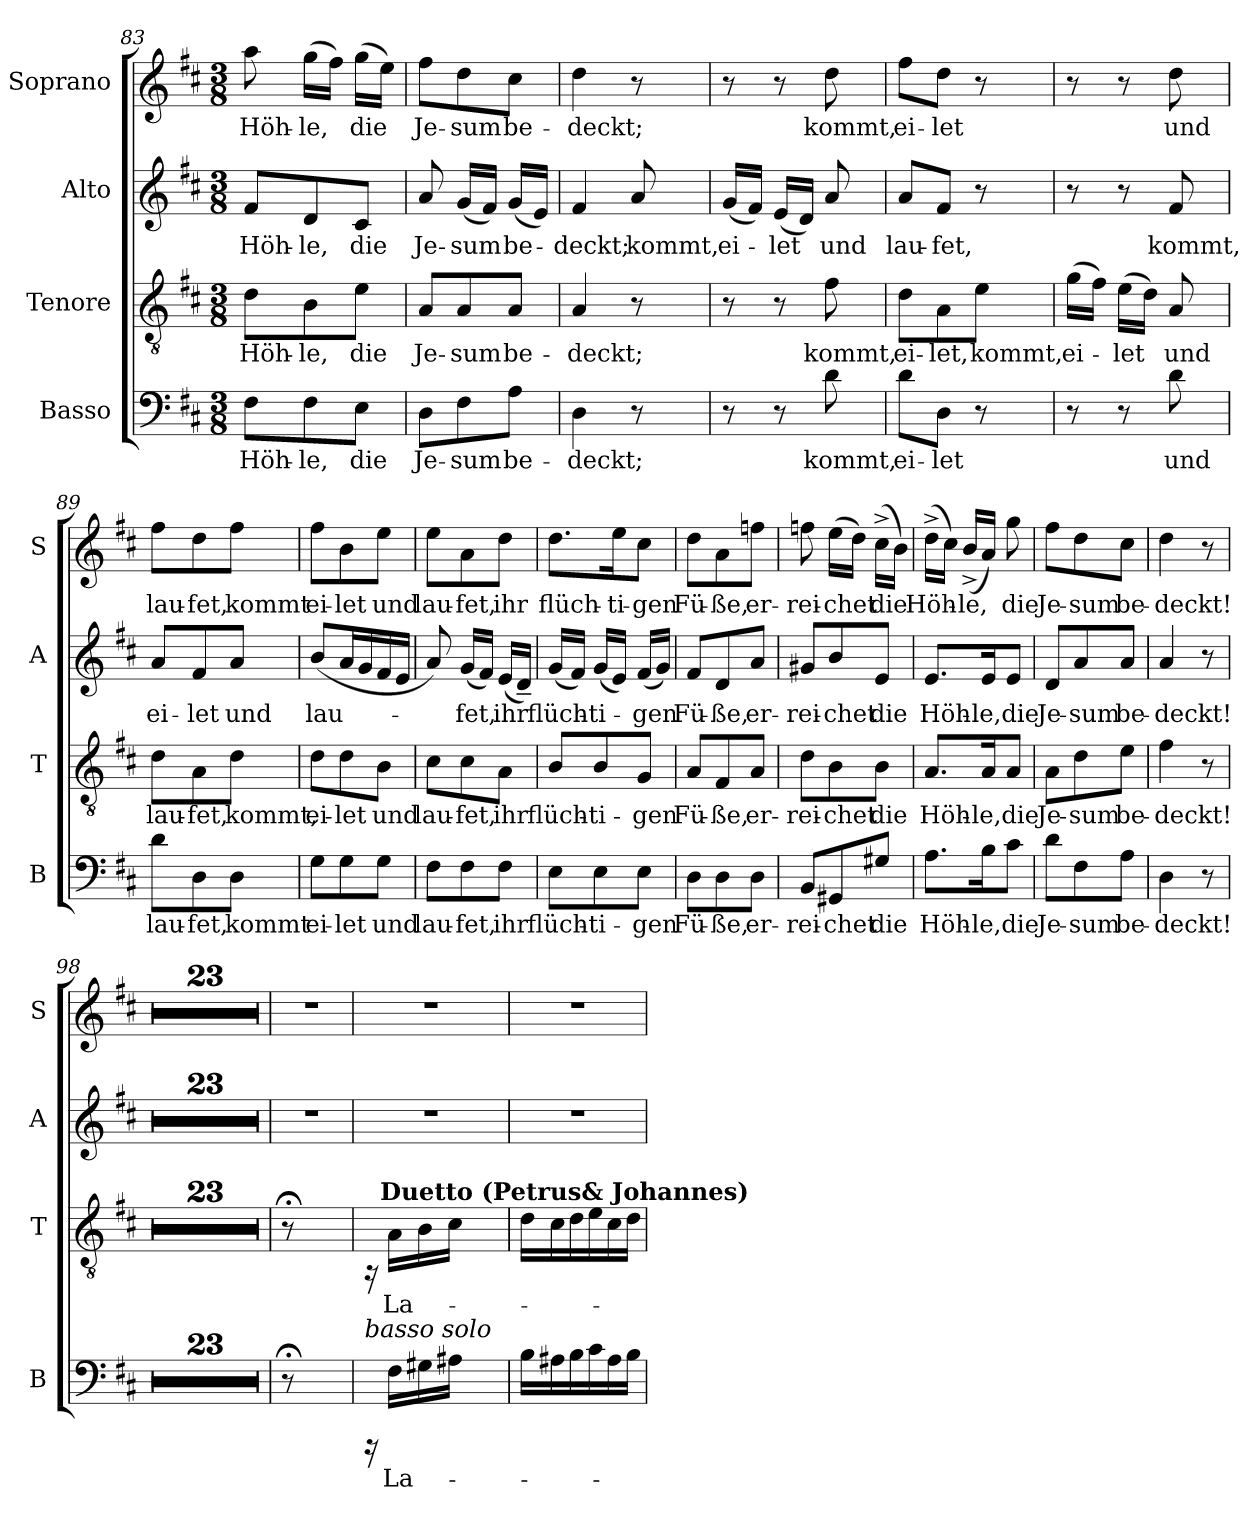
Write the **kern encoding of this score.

**kern	**text	**kern	**text	**kern	**text	**kern	**text
*part4	*part4	*part3	*part3	*part2	*part2	*part1	*part1
*staff4	*staff4	*staff3	*staff3	*staff2	*staff2	*staff1	*staff1
*I"Basso	*	*I"Tenore	*	*I"Alto	*	*I"Soprano	*
*I'B	*	*I'T	*	*I'A	*	*I'S	*
*clefF4	*	*clefGv2	*	*clefG2	*	*clefG2	*
*k[f#c#]	*	*k[f#c#]	*	*k[f#c#]	*	*k[f#c#]	*
*D:	*	*D:	*	*D:	*	*D:	*
*M3/8	*	*M3/8	*	*M3/8	*	*M3/8	*
=83	=83	=83	=83	=83	=83	=83	=83
!	!LO:LY:b:cj	!	!LO:LY:b:cj	!	!LO:LY:b:cj	!	!LO:LY:b:cj
8F#\L	Höh-	8d\L	Höh-	8f#/L	Höh-	8aa\	Höh-
!	!LO:LY:b:rj	!	!LO:LY:b:rj	!	!LO:LY:b:rj	!	!LO:LY:b:rj
8F#\	-le,	8B\	-le,	8d/	-le,	(>16gg\L	-le,
.	.	.	.	.	.	16ff#\J)	.
!	!LO:LY:b:cj	!	!LO:LY:b:cj	!	!LO:LY:b:cj	!	!LO:LY:b:cj
8E\J	die	8e\J	die	8c#/J	die	(>16gg\L	die
.	.	.	.	.	.	16ee\J)	.
=84	=84	=84	=84	=84	=84	=84	=84
!	!LO:LY:b	!	!LO:LY:b	!	!LO:LY:b:cj	!	!LO:LY:b
8D\L	Je-	8A/L	Je-	8a/	Je-	8ff#\L	Je-
!	!LO:LY:b:cj	!	!LO:LY:b:cj	!	!LO:LY:b	!	!LO:LY:b:cj
8F#\	-sum	8A/	-sum	(<16g/L	-sum	8dd\	-sum
.	.	.	.	16f#/J)	.	.	.
!	!LO:LY:b:cj	!	!LO:LY:b:cj	!	!LO:LY:b:cj	!	!LO:LY:b:cj
8A\J	be-	8A/J	be-	(<16g/L	be-	8cc#\J	be-
.	.	.	.	16e/J)	.	.	.
=85	=85	=85	=85	=85	=85	=85	=85
!	!LO:LY:b:cj	!	!LO:LY:b:cj	!	!LO:LY:b:cj	!	!LO:LY:b:cj
4D\	-deckt;	4A/	-deckt;	4f#/	-deckt;	4dd\	-deckt;
!	!	!	!	!	!LO:LY:b:cj	!	!
8r	.	8r	.	8a/	kommt,	8r	.
=86	=86	=86	=86	=86	=86	=86	=86
!	!	!	!	!	!LO:LY:b:cj	!	!
8r	.	8r	.	(<16g/L	ei-	8r	.
.	.	.	.	16f#/J)	.	.	.
!	!	!	!	!	!LO:LY:b:cj	!	!
8r	.	8r	.	(<16e/L	-let	8r	.
.	.	.	.	16d/J)	.	.	.
!	!LO:LY:b:cj	!	!LO:LY:b:cj	!	!LO:LY:b:cj	!	!LO:LY:b:cj
8d\	kommt,	8f#\	kommt,	8a/	und	8dd\	kommt,
=87	=87	=87	=87	=87	=87	=87	=87
!	!LO:LY:b:cj	!	!LO:LY:b:cj	!	!LO:LY:b	!	!LO:LY:b:cj
8d\L	ei-	8d\L	ei-	8a/L	lau-	8ff#\L	ei-
!	!LO:LY:b:cj	!	!LO:LY:b:cj	!	!LO:LY:b:cj	!	!LO:LY:b:cj
8D\J	-let	8A\	-let,	8f#/J	-fet,	8dd\J	-let
!	!	!	!LO:LY:b:cj	!	!	!	!
8r	.	8e\J	kommt,	8r	.	8r	.
!!LO:PB:g=z
=88	=88	=88	=88	=88	=88	=88	=88
!	!	!	!LO:LY:b:cj	!	!	!	!
8r	.	(>16g\L	ei-	8r	.	8r	.
.	.	16f#\J)	.	.	.	.	.
!	!	!	!LO:LY:b:cj	!	!	!	!
8r	.	(>16e\L	-let	8r	.	8r	.
.	.	16d\J)	.	.	.	.	.
!	!LO:LY:b:cj	!	!LO:LY:b:cj	!	!LO:LY:b:cj	!	!LO:LY:b:cj
8d\	und	8A/	und	8f#/	kommt,	8dd\	und
=89	=89	=89	=89	=89	=89	=89	=89
!	!LO:LY:b:cj	!	!LO:LY:b:cj	!	!LO:LY:b:cj	!	!LO:LY:b:cj
8d\L	lau-	8d\L	lau-	8a/L	ei-	8ff#\L	lau-
!	!LO:LY:b:cj	!	!LO:LY:b:cj	!	!LO:LY:b:cj	!	!LO:LY:b:cj
8D\	-fet,	8A\	-fet,	8f#/	-let	8dd\	-fet,
!	!LO:LY:b:cj	!	!LO:LY:b:cj	!	!LO:LY:b:cj	!	!LO:LY:b:cj
8D\J	kommt	8d\J	kommt,	8a/J	und	8ff#\J	kommt
=90	=90	=90	=90	=90	=90	=90	=90
!	!LO:LY:b:cj	!	!LO:LY:b:cj	!	!LO:LY:b:cj	!	!LO:LY:b:cj
8G\L	ei-	8d\L	ei-	(<8b/L	lau-	8ff#\L	ei-
!	!LO:LY:b:cj	!	!LO:LY:b:cj	!	!	!	!LO:LY:b:cj
8G\	-let	8d\	-let	16a/	.	8b\	-let
.	.	.	.	16g/	.	.	.
!	!LO:LY:b:cj	!	!LO:LY:b:cj	!	!	!	!LO:LY:b:cj
8G\J	und	8B\J	und	16f#/	.	8ee\J	und
.	.	.	.	16e/J	.	.	.
=91	=91	=91	=91	=91	=91	=91	=91
!	!LO:LY:b:cj	!	!LO:LY:b:cj	!	!	!	!LO:LY:b:cj
8F#\L	lau-	8c#\L	lau-	8a/)	.	8ee\L	lau-
!	!LO:LY:b:cj	!	!LO:LY:b:cj	!	!LO:LY:b	!	!LO:LY:b:cj
8F#\	-fet,	8c#\	-fet,	(<16g/L	-fet,	8a\	-fet,
.	.	.	.	16f#/J)	.	.	.
!	!LO:LY:b:cj	!	!LO:LY:b:cj	!	!LO:LY:b:cj	!	!LO:LY:b:cj
8F#\J	ihr	8A\J	ihr	(<16e/L	ihr	8dd\J	ihr
.	.	.	.	16d~</J)	.	.	.
=92	=92	=92	=92	=92	=92	=92	=92
!	!LO:LY:b:cj	!	!LO:LY:b:cj	!	!LO:LY:b:cj	!	!LO:LY:b:cj
8E\L	flüch-	8B/L	flüch-	(<16g/L	flüch-	8.dd\L	flüch-
.	.	.	.	16f#/J)	.	.	.
!	!LO:LY:b:cj	!	!LO:LY:b:cj	!	!LO:LY:b:cj	!	!
8E\	-ti-	8B/	-ti-	(<16g/L	-ti-	.	.
!	!	!	!	!	!	!	!LO:LY:b:cj
.	.	.	.	16e/J)	.	16ee\	-ti-
!	!LO:LY:b:cj	!	!LO:LY:b:cj	!	!LO:LY:b	!	!LO:LY:b:rj
8E\J	-gen	8G/J	-gen	(<16f#/L	-gen	8cc#\J	-gen
.	.	.	.	16g/J)	.	.	.
!!LO:LB:g=z
=93	=93	=93	=93	=93	=93	=93	=93
!	!LO:LY:b:cj	!	!LO:LY:b:cj	!	!LO:LY:b:cj	!	!LO:LY:b:cj
8D\L	Fü-	8A/L	Fü-	8f#/L	Fü-	8dd\L	Fü-
!	!LO:LY:b:cj	!	!LO:LY:b:cj	!	!LO:LY:b:cj	!	!LO:LY:b:cj
8D\	-ße,	8F#/	-ße,	8d/	-ße,	8a\	-ße,
!	!LO:LY:b:cj	!	!LO:LY:b:cj	!	!LO:LY:b:cj	!	!LO:LY:b:cj
8D\J	er-	8A/J	er-	8a/J	er-	8ffn\J	er-
=94	=94	=94	=94	=94	=94	=94	=94
!	!LO:LY:b:cj	!	!LO:LY:b:cj	!	!LO:LY:b:cj	!	!LO:LY:b:cj
8BB/L	-rei-	8d\L	-rei-	8g#X/L	-rei-	8ffn\	-rei-
!	!LO:LY:b:cj	!	!LO:LY:b:cj	!	!LO:LY:b:cj	!	!LO:LY:b
8GG#X/	-chet	8B\	-chet	8b/	-chet	(>16ee\L	-chet
.	.	.	.	.	.	16dd\J)	.
!	!LO:LY:b:cj	!	!LO:LY:b:cj	!	!LO:LY:b:cj	!	!LO:LY:b:cj
8G#X/J	die	8B\J	die	8e/J	die	(>16cc#^<\L	die
.	.	.	.	.	.	16b\J)	.
=95	=95	=95	=95	=95	=95	=95	=95
!	!LO:LY:b:cj	!	!LO:LY:b:cj	!	!LO:LY:b:cj	!	!LO:LY:b:cj
8.A\L	Höh-	8.A/L	Höh-	8.e/L	Höh-	(>16dd^<\L	Höh-
.	.	.	.	.	.	16cc#\J)	.
!	!	!	!	!	!	!	!LO:LY:b:cj
.	.	.	.	.	.	(<16b^>/L	-le,
!	!LO:LY:b:cj	!	!LO:LY:b:cj	!	!LO:LY:b:cj	!	!
16B\	-le,	16A/	-le,	16e/	-le,	16a/J)	.
!	!LO:LY:b:cj	!	!LO:LY:b:cj	!	!LO:LY:b:cj	!	!LO:LY:b:cj
8c#\J	die	8A/J	die	8e/J	die	8gg\	die
=96	=96	=96	=96	=96	=96	=96	=96
!	!LO:LY:b:cj	!	!LO:LY:b:cj	!	!LO:LY:b:cj	!	!LO:LY:b:cj
8d\L	Je-	8A\L	Je-	8d/L	Je-	8ff#\L	Je-
!	!LO:LY:b:cj	!	!LO:LY:b:cj	!	!LO:LY:b:cj	!	!LO:LY:b:cj
8F#\	-sum	8d\	-sum	8a/	-sum	8dd\	-sum
!	!LO:LY:b:cj	!	!LO:LY:b:cj	!	!LO:LY:b:cj	!	!LO:LY:b:cj
8A\J	be-	8e\J	be-	8a/J	be-	8cc#\J	be-
=97	=97	=97	=97	=97	=97	=97	=97
!	!LO:LY:b:cj	!	!LO:LY:b:cj	!	!LO:LY:b:cj	!	!LO:LY:b:cj
4D\	-deckt!	4f#\	-deckt!	4a/	-deckt!	4dd\	-deckt!
8r	.	8r	.	8r	.	8r	.
=98	=98	=98	=98	=98	=98	=98	=98
4.r	.	4.r	.	4.r	.	4.r	.
=99	=99	=99	=99	=99	=99	=99	=99
4.r	.	4.r	.	4.r	.	4.r	.
=100	=100	=100	=100	=100	=100	=100	=100
4.r	.	4.r	.	4.r	.	4.r	.
=101	=101	=101	=101	=101	=101	=101	=101
4.r	.	4.r	.	4.r	.	4.r	.
=102	=102	=102	=102	=102	=102	=102	=102
4.r	.	4.r	.	4.r	.	4.r	.
=103	=103	=103	=103	=103	=103	=103	=103
4.r	.	4.r	.	4.r	.	4.r	.
=104	=104	=104	=104	=104	=104	=104	=104
4.r	.	4.r	.	4.r	.	4.r	.
=105	=105	=105	=105	=105	=105	=105	=105
4.r	.	4.r	.	4.r	.	4.r	.
=106	=106	=106	=106	=106	=106	=106	=106
4.r	.	4.r	.	4.r	.	4.r	.
=107	=107	=107	=107	=107	=107	=107	=107
4.r	.	4.r	.	4.r	.	4.r	.
=108	=108	=108	=108	=108	=108	=108	=108
4.r	.	4.r	.	4.r	.	4.r	.
=109	=109	=109	=109	=109	=109	=109	=109
4.r	.	4.r	.	4.r	.	4.r	.
=110	=110	=110	=110	=110	=110	=110	=110
4.r	.	4.r	.	4.r	.	4.r	.
=111	=111	=111	=111	=111	=111	=111	=111
4.r	.	4.r	.	4.r	.	4.r	.
=112	=112	=112	=112	=112	=112	=112	=112
4.r	.	4.r	.	4.r	.	4.r	.
=113	=113	=113	=113	=113	=113	=113	=113
4.r	.	4.r	.	4.r	.	4.r	.
=114	=114	=114	=114	=114	=114	=114	=114
4.r	.	4.r	.	4.r	.	4.r	.
=115	=115	=115	=115	=115	=115	=115	=115
4.r	.	4.r	.	4.r	.	4.r	.
=116	=116	=116	=116	=116	=116	=116	=116
4.r	.	4.r	.	4.r	.	4.r	.
=117	=117	=117	=117	=117	=117	=117	=117
4.r	.	4.r	.	4.r	.	4.r	.
=118	=118	=118	=118	=118	=118	=118	=118
4.r	.	4.r	.	4.r	.	4.r	.
=119	=119	=119	=119	=119	=119	=119	=119
4.r	.	4.r	.	4.r	.	4.r	.
=120	=120	=120	=120	=120	=120	=120	=120
4.r	.	4.r	.	4.r	.	4.r	.
!!LO:LB:g=z
=121	=121	=121	=121	=121	=121	=121	=121
8r;<	.	8r;<	.	4.r	.	4.r	.
4ryy	.	4ryy	.	.	.	.	.
=122	=122	=122	=122	=122	=122	=122	=122
!	!	!LO:TX:a:i:t=tenore solo	!	!	!	!	!
!LO:TX:a:i:t=basso solo	!	!	!	!	!	!	!
*	*	*^	*	*	*	*	*
16rEEE	.	16rAA	32.ryy	.	4.r	.	4.r	.
!	!	!	!LO:TX:a:B:t=Duetto (Petrus& Johannes)	!	!	!	!	!
.	.	.	4ryy	.	.	.	.	.
!	!LO:LY:b:cj	!	!	!LO:LY:b:cj	!	!	!	!
16F#\L	La-	16A\L	.	La-	.	.	.	.
16G#X\	.	16B\	.	.	.	.	.	.
16A#X\J	.	16c#\J	.	.	.	.	.	.
8ryy	.	8ryy	.	.	.	.	.	.
.	.	.	16ryy	.	.	.	.	.
.	.	.	64ryy	.	.	.	.	.
*	*	*v	*v	*	*	*	*	*
=123	=123	=123	=123	=123	=123	=123	=123
16B\L	.	16d\L	.	4.r	.	4.r	.
16A#X\	.	16c#\	.	.	.	.	.
16B\	.	16d\	.	.	.	.	.
16c#\	.	16e\	.	.	.	.	.
16A#\	.	16c#\	.	.	.	.	.
16B\J	.	16d\J	.	.	.	.	.
=	=	=	=	=	=	=	=
*-	*-	*-	*-	*-	*-	*-	*-
